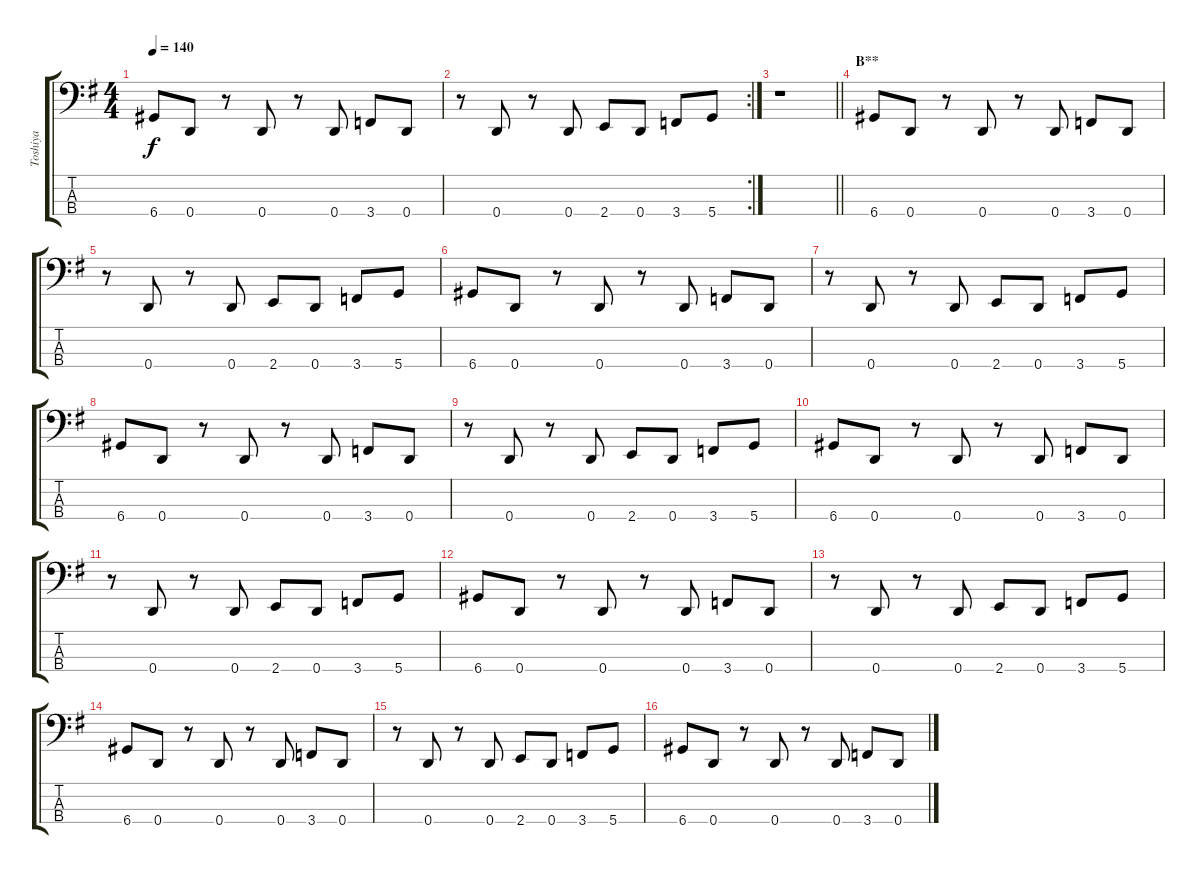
\track ("Toshiya" "Toshiya") {instrument electricbasspick}
\staff {score tabs}
\tuning (F2 C2 G1 D1) {hide}
\ts (4 4)
\tempo 140
\clef f4
\ks g
6.4.8{dy f} 0.4.8 r.8 0.4.8 r.8 0.4.8 3.4.8 0.4.8 |
\rc 2
r.8 0.4.8 r.8 0.4.8 2.4.8 0.4.8 3.4.8 5.4.8 |
\barLineRight lightlight
r.1 |
\section ("" "B**")
6.4.8 0.4.8 r.8 0.4.8 r.8 0.4.8 3.4.8 0.4.8 |
r.8 0.4.8 r.8 0.4.8 2.4.8 0.4.8 3.4.8 5.4.8 |
6.4.8 0.4.8 r.8 0.4.8 r.8 0.4.8 3.4.8 0.4.8 |
r.8 0.4.8 r.8 0.4.8 2.4.8 0.4.8 3.4.8 5.4.8 |
6.4.8 0.4.8 r.8 0.4.8 r.8 0.4.8 3.4.8 0.4.8 |
r.8 0.4.8 r.8 0.4.8 2.4.8 0.4.8 3.4.8 5.4.8 |
6.4.8 0.4.8 r.8 0.4.8 r.8 0.4.8 3.4.8 0.4.8 |
r.8 0.4.8 r.8 0.4.8 2.4.8 0.4.8 3.4.8 5.4.8 |
6.4.8 0.4.8 r.8 0.4.8 r.8 0.4.8 3.4.8 0.4.8 |
r.8 0.4.8 r.8 0.4.8 2.4.8 0.4.8 3.4.8 5.4.8 |
6.4.8 0.4.8 r.8 0.4.8 r.8 0.4.8 3.4.8 0.4.8 |
r.8 0.4.8 r.8 0.4.8 2.4.8 0.4.8 3.4.8 5.4.8 |
6.4.8 0.4.8 r.8 0.4.8 r.8 0.4.8 3.4.8 0.4.8
